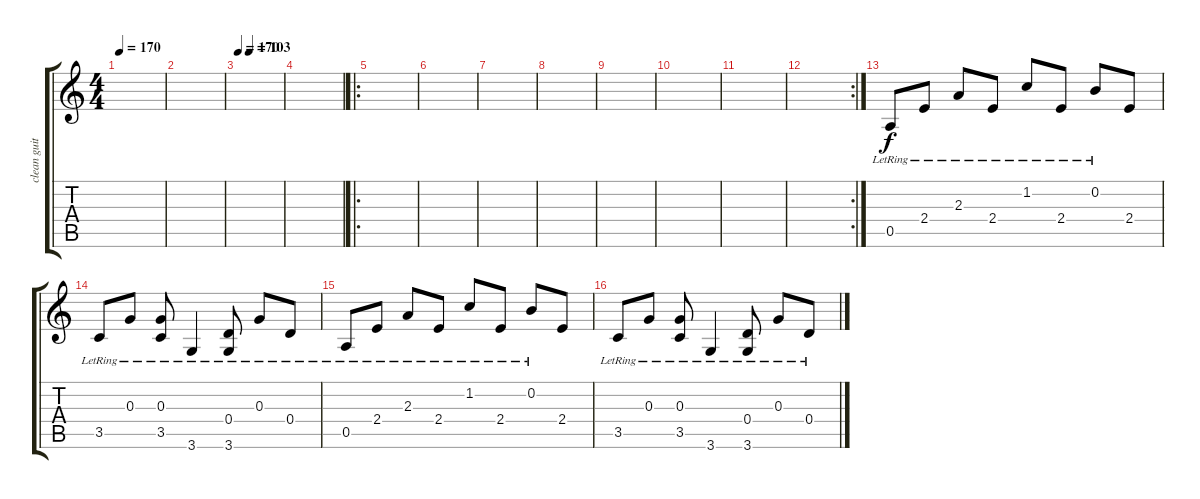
\track ("clean guitar" "clean guit") {instrument electricguitarclean}
\staff {score tabs}
\tuning (E4 B3 G3 D3 A2 E2) {hide}
\ts (4 4)
\tempo 170
\clef g2
\ks c
|
|
\tempo 170
\tempo (103 0.25)
|
|
\ro
|
|
|
|
|
|
|
\rc 2
|
0.5{lr}.8 2.4{lr}.8 2.3{lr}.8 2.4{lr}.8 1.2{lr}.8 2.4{lr}.8 0.2{lr}.8 2.4.8 |
3.5{lr}.8 0.3{lr}.8 (0.3{lr} 3.5{lr}).8 3.6{lr}.4 (0.4{lr} 3.6{lr}).8 0.3{lr}.8 0.4{lr}.8 |
0.5{lr}.8 2.4{lr}.8 2.3{lr}.8 2.4{lr}.8 1.2{lr}.8 2.4{lr}.8 0.2{lr}.8 2.4.8 |
3.5{lr}.8 0.3{lr}.8 (0.3{lr} 3.5{lr}).8 3.6{lr}.4 (0.4{lr} 3.6{lr}).8 0.3{lr}.8 0.4{lr}.8
